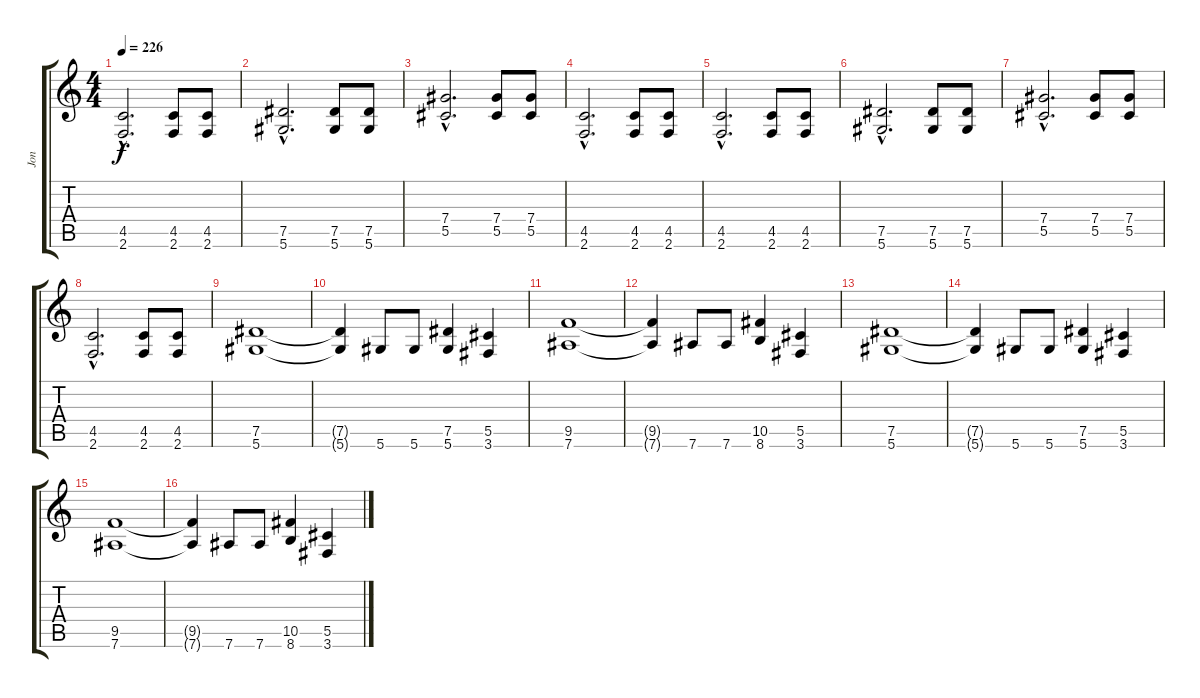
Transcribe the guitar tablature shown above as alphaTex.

\track ("Jon" "Jon") {instrument distortionguitar}
\staff {score tabs}
\tuning (Eb4 Bb3 Gb3 Db3 Ab2 Eb2) {hide}
\ts (4 4)
\tempo 226
\tempo 140
\tempo 226
\clef g2
\ks c
(4.5{hac} 2.6{hac}).2{d dy f instrument distortionguitar} (4.5 2.6).8 (4.5 2.6).8 |
(7.5{hac} 5.6{hac}).2{d} (7.5 5.6).8 (7.5 5.6).8 |
(7.4{hac} 5.5{hac}).2{d} (7.4 5.5).8 (7.4 5.5).8 |
(4.5{hac} 2.6{hac}).2{d} (4.5 2.6).8 (4.5 2.6).8 |
(4.5{hac} 2.6{hac}).2{d} (4.5 2.6).8 (4.5 2.6).8 |
(7.5{hac} 5.6{hac}).2{d} (7.5 5.6).8 (7.5 5.6).8 |
(7.4{hac} 5.5{hac}).2{d} (7.4 5.5).8 (7.4 5.5).8 |
(4.5{hac} 2.6{hac}).2{d} (4.5 2.6).8 (4.5 2.6).8 |
(7.5 5.6).1 |
(7.5{t} 5.6{t}).4 5.6.8 5.6.8 (7.5 5.6).4 (5.5 3.6).4 |
(9.5 7.6).1 |
(9.5{t} 7.6{t}).4 7.6.8 7.6.8 (10.5 8.6).4 (5.5 3.6).4 |
(7.5 5.6).1 |
(7.5{t} 5.6{t}).4 5.6.8 5.6.8 (7.5 5.6).4 (5.5 3.6).4 |
(9.5 7.6).1 |
(9.5{t} 7.6{t}).4 7.6.8 7.6.8 (10.5 8.6).4 (5.5 3.6).4
